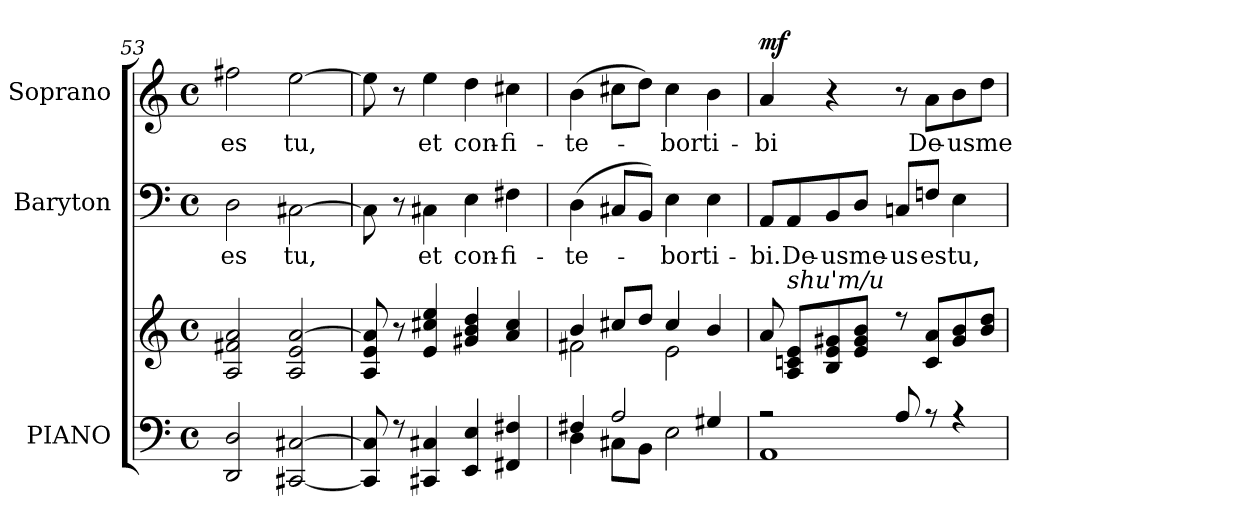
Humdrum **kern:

**kern	**kern	**kern	**text	**kern	**text	**dynam
*part3	*part3	*part2	*part2	*part1	*part1	*part1
*staff4	*staff3	*staff2	*staff2	*staff1	*staff1	*staff1
*I"PIANO	*	*I"Baryton	*	*I"Soprano	*	*
*I'Pno	*	*I'Bar.	*	*I'S.	*	*
*clefF4	*clefG2	*clefF4	*	*clefG2	*	*
*k[]	*k[]	*k[]	*	*k[]	*	*
*M4/4	*M4/4	*M4/4	*	*M4/4	*	*
*met(c)	*met(c)	*met(c)	*	*met(c)	*	*
=53	=53	=53	=53	=53	=53	=53
!	!	!	!LO:LY:b	!	!LO:LY:b	!
2DD/ 2D/	2A/ 2f#X/ 2a/	2D\	es	2ff#X\	es	.
!	!	!	!LO:LY:b	!	!LO:LY:b	!
[2CC#X/ [2C#X/	2A/ 2e/ [2a/	[2C#X\	tu,	[2ee\	tu,	.
=54	=54	=54	=54	=54	=54	=54
8CC#/] 8C#/]	8A/ 8e/ 8a/]	8C#\]	.	8ee\]	.	.
8rF	8r	8r	.	8r	.	.
!	!	!	!LO:LY:b	!	!LO:LY:b	!
4CC#X/ 4C#X/	4e/ 4cc#X/ 4ee/	4C#X\	et	4ee\	et	.
!	!	!	!LO:LY:b	!	!LO:LY:b	!
4EE/ 4E/	4g#X/ 4b/ 4dd/	4E\	con-	4dd\	con-	.
!	!	!	!LO:LY:b	!	!LO:LY:b	!
4FF#X/ 4F#X/	4a/ 4cc#/	4F#X\	-fi-	4cc#X\	-fi-	.
=55	=55	=55	=55	=55	=55	=55
*^	*^	*	*	*	*	*
!	!	!	!	!	!LO:LY:b	!	!LO:LY:b	!
4F#X/	4D\	4b/	2f#X\	(>4D\	-te-	(>4b\	-te-	.
2A/	8C#X\L	8cc#X/L	.	8C#X/L	.	8cc#X\L	.	.
.	8BB\J	8dd/J	.	8BB/J)	.	8dd\J)	.	.
!	!	!	!	!	!LO:LY:b	!	!LO:LY:b	!
.	2E\	4cc#/	2e\	4E\	-bor	4cc#\	-bor	.
!	!	!	!	!	!LO:LY:b	!	!LO:LY:b	!
4G#X/	.	4b/	.	4E\	ti-	4b\	ti-	.
*	*	*v	*v	*	*	*	*	*
!!LO:LB:g=z
=56	=56	=56	=56	=56	=56	=56	=56
!	!	!	!	!LO:LY:b	!	!LO:LY:b	!LO:DY:a
2rA	1AA	8a/	8AA/L	-bi.	4a/	-bi	mf
!	!	!LO:TX:a:i:t=shu'm/u	!	!	!	!	!
!	!	!	!	!LO:LY:b	!	!	!
.	.	8A/ 8cn/ 8e/L	8AA/	De-	.	.	.
!	!	!	!	!LO:LY:b	!	!	!
.	.	8B/ 8e/ 8g#X/	8BB/	-us	4r	.	.
!	!	!	!	!LO:LY:b	!	!	!
.	.	8e/ 8g#/ 8b/J	8D/J	me-	.	.	.
!	!	!	!	!LO:LY:b	!	!	!
8A/	.	8rdd	8Cn/L	-us	8r	.	.
!	!	!	!	!LO:LY:b	!	!LO:LY:b	!
8rA	.	8c/ 8a/L	8Fn/J	es	8a\L	De-	.
!	!	!	!	!LO:LY:b	!	!LO:LY:b	!
4rA	.	8g#/ 8b/	4E\	tu,	8b\	-us	.
!	!	!	!	!	!	!LO:LY:b	!
.	.	8b/ 8dd/J	.	.	8dd\J	me-	.
*v	*v	*	*	*	*	*	*
=	=	=	=	=	=	=
*-	*-	*-	*-	*-	*-	*-
